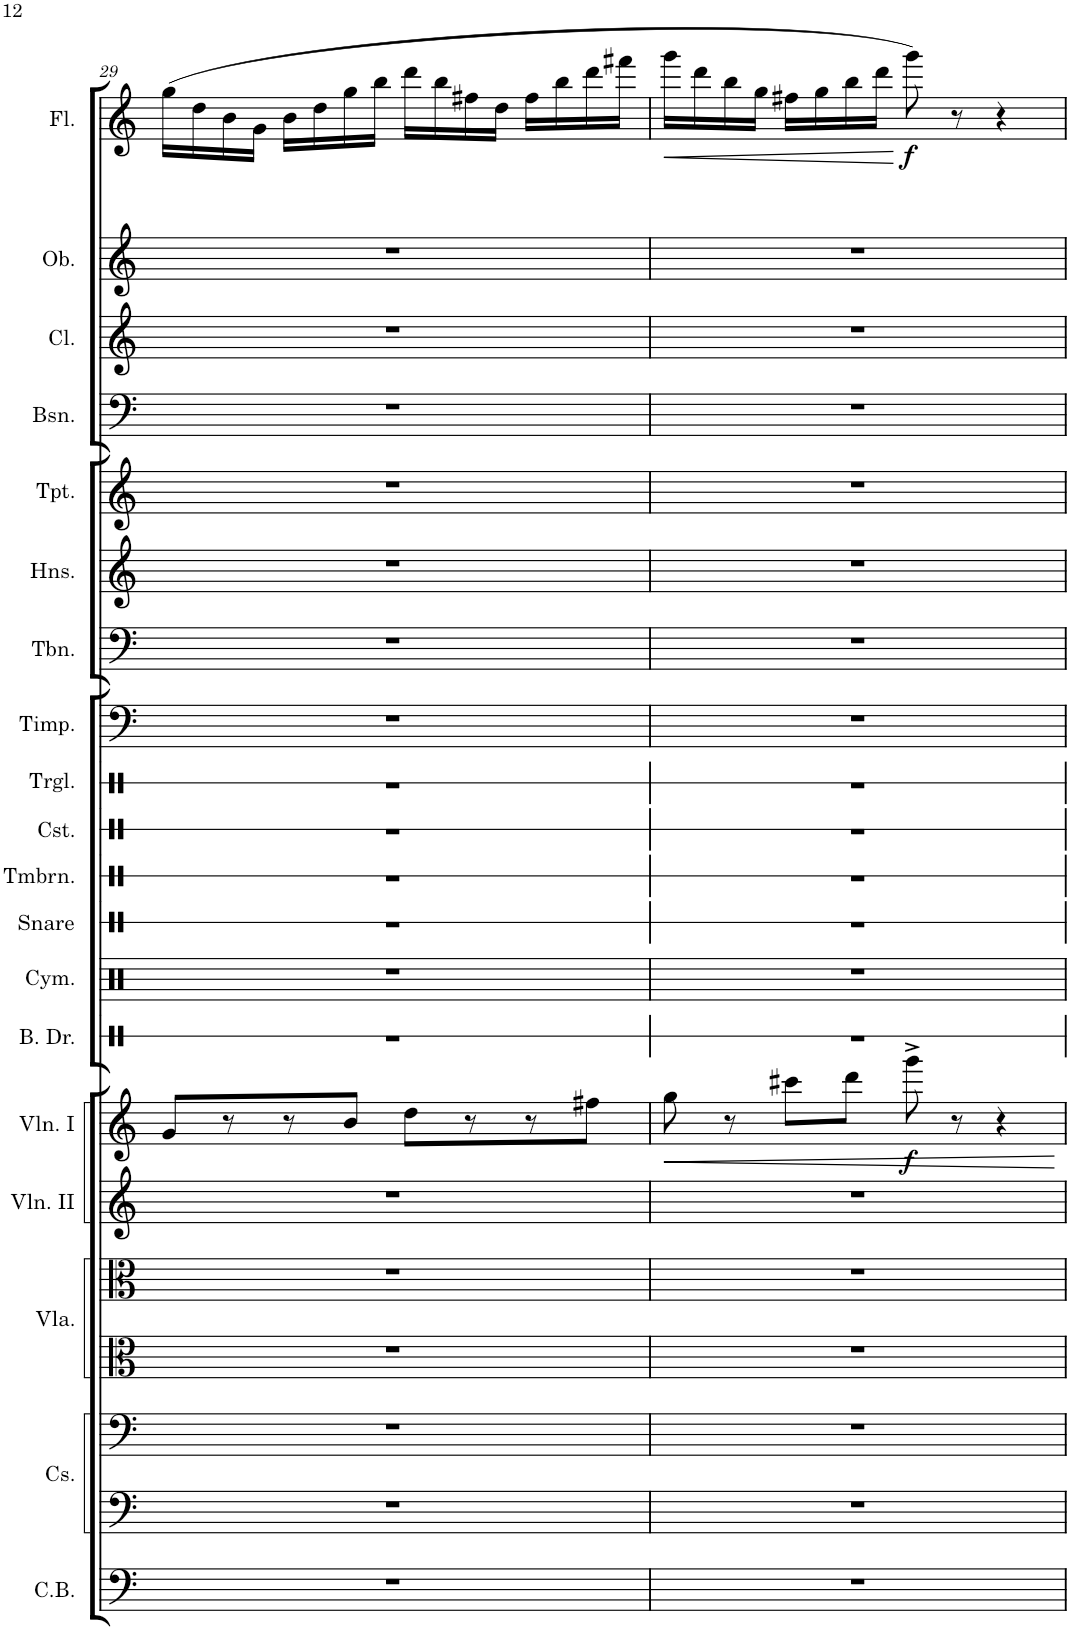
**kern	**kern	**kern	**kern	**kern	**kern	**kern	**dynam	**kern	**kern	**kern	**kern	**kern	**kern	**kern	**kern	**kern	**kern	**kern	**kern	**kern	**kern	**dynam
*part19	*part18	*part18	*part17	*part17	*part16	*part15	*part15	*part14	*part13	*part12	*part11	*part10	*part9	*part8	*part7	*part6	*part5	*part4	*part3	*part2	*part1	*part1
*staff21	*staff20	*staff19	*staff18	*staff17	*staff16	*staff15	*staff15	*staff14	*staff13	*staff12	*staff11	*staff10	*staff9	*staff8	*staff7	*staff6	*staff5	*staff4	*staff3	*staff2	*staff1	*staff1
*I"Contrabass	*I"Violoncellos	*	*I"Viola	*	*I"Violin II	*I"Violin I	*	*I"Bass Drum	*I"Cymbals	*I"Snare Drum	*I"Tambourine	*I"Castanets	*I"Triangle	*I"Timpani	*I"Trombone	*I"3 Horns	*I"Trumpet	*I"Bassoon	*I"Clarinet	*I"Oboe	*I"Flute	*
*I'C.B.	*	*	*I'Vla.	*	*I'Vln. II	*I'Vln. I	*	*I'B. Dr.	*I'Cym.	*I'Snare	*I'Tmbrn.	*I'Cst.	*I'Trgl.	*I'Timp.	*I'Tbn.	*I'Hns.	*I'Tpt.	*I'Bsn.	*I'Cl.	*I'Ob.	*I'Fl.	*
!!LO:PB:g=z
*clefF4	*clefF4	*clefF4	*clefC3	*clefC3	*clefG2	*clefG2	*	*clefX	*clefX	*clefX	*clefX	*clefX	*clefX	*clefF4	*clefF4	*clefG2	*clefG2	*clefF4	*clefG2	*clefG2	*clefG2	*
*Trd7c12	*	*	*	*	*	*	*	*	*	*	*	*	*	*	*	*Trd4c7	*Trd1c2	*	*Trd1c2	*	*	*
*k[]	*k[]	*k[]	*k[]	*k[]	*k[]	*k[]	*	*k[]	*k[]	*k[]	*k[]	*k[]	*k[]	*k[]	*k[]	*k[]	*k[]	*k[]	*k[]	*k[]	*k[]	*
*M4/4	*M4/4	*M4/4	*M4/4	*M4/4	*M4/4	*M4/4	*	*M4/4	*M4/4	*M4/4	*M4/4	*M4/4	*M4/4	*M4/4	*M4/4	*M4/4	*M4/4	*M4/4	*M4/4	*M4/4	*M4/4	*
=29	=29	=29	=29	=29	=29	=29	=29	=29	=29	=29	=29	=29	=29	=29	=29	=29	=29	=29	=29	=29	=29	=29
1r	1r	1r	1r	1r	1r	8g/L	.	1r	1r	1r	1r	1r	1r	1r	1r	1r	1r	1r	1r	1r	(16gg\LL	.
.	.	.	.	.	.	.	.	.	.	.	.	.	.	.	.	.	.	.	.	.	16dd\	.
.	.	.	.	.	.	8r	.	.	.	.	.	.	.	.	.	.	.	.	.	.	16b\	.
.	.	.	.	.	.	.	.	.	.	.	.	.	.	.	.	.	.	.	.	.	16g\JJ	.
.	.	.	.	.	.	8r	.	.	.	.	.	.	.	.	.	.	.	.	.	.	16b\LL	.
.	.	.	.	.	.	.	.	.	.	.	.	.	.	.	.	.	.	.	.	.	16dd\	.
.	.	.	.	.	.	8b/J	.	.	.	.	.	.	.	.	.	.	.	.	.	.	16gg\	.
.	.	.	.	.	.	.	.	.	.	.	.	.	.	.	.	.	.	.	.	.	16bb\JJ	.
.	.	.	.	.	.	8dd\L	.	.	.	.	.	.	.	.	.	.	.	.	.	.	16ddd\LL	.
.	.	.	.	.	.	.	.	.	.	.	.	.	.	.	.	.	.	.	.	.	16bb\	.
.	.	.	.	.	.	8r	.	.	.	.	.	.	.	.	.	.	.	.	.	.	16ff#X\	.
.	.	.	.	.	.	.	.	.	.	.	.	.	.	.	.	.	.	.	.	.	16dd\JJ	.
.	.	.	.	.	.	8r	.	.	.	.	.	.	.	.	.	.	.	.	.	.	16ff#\LL	.
.	.	.	.	.	.	.	.	.	.	.	.	.	.	.	.	.	.	.	.	.	16bb\	.
.	.	.	.	.	.	8ff#X\J	.	.	.	.	.	.	.	.	.	.	.	.	.	.	16ddd\	.
.	.	.	.	.	.	.	.	.	.	.	.	.	.	.	.	.	.	.	.	.	16fff#X\JJ	.
=30	=30	=30	=30	=30	=30	=30	=30	=30	=30	=30	=30	=30	=30	=30	=30	=30	=30	=30	=30	=30	=30	=30
!	!	!	!	!	!	!	!LO:HP:b	!	!	!	!	!	!	!	!	!	!	!	!	!	!	!LO:HP:b
1r	1r	1r	1r	1r	1r	8gg\	<	1r	1r	1r	1r	1r	1r	1r	1r	1r	1r	1r	1r	1r	16ggg\LL	<
.	.	.	.	.	.	.	.	.	.	.	.	.	.	.	.	.	.	.	.	.	16ddd\	.
.	.	.	.	.	.	8r	.	.	.	.	.	.	.	.	.	.	.	.	.	.	16bb\	.
.	.	.	.	.	.	.	.	.	.	.	.	.	.	.	.	.	.	.	.	.	16gg\JJ	.
.	.	.	.	.	.	8ccc#X\L	.	.	.	.	.	.	.	.	.	.	.	.	.	.	16ff#X\LL	.
.	.	.	.	.	.	.	.	.	.	.	.	.	.	.	.	.	.	.	.	.	16gg\	.
.	.	.	.	.	.	8ddd\J	.	.	.	.	.	.	.	.	.	.	.	.	.	.	16bb\	.
.	.	.	.	.	.	.	.	.	.	.	.	.	.	.	.	.	.	.	.	.	16ddd\JJ	.
!	!	!	!	!	!	!	!LO:DY:b	!	!	!	!	!	!	!	!	!	!	!	!	!	!	!LO:DY:n=1:b
.	.	.	.	.	.	8ggg^\	f	.	.	.	.	.	.	.	.	.	.	.	.	.	8ggg\)	[ f
.	.	.	.	.	.	8r	.	.	.	.	.	.	.	.	.	.	.	.	.	.	8r	.
.	.	.	.	.	.	4r	.	.	.	.	.	.	.	.	.	.	.	.	.	.	4r	.
.	.	.	.	.	.	.	[	.	.	.	.	.	.	.	.	.	.	.	.	.	.	.
=	=	=	=	=	=	=	=	=	=	=	=	=	=	=	=	=	=	=	=	=	=	=
*-	*-	*-	*-	*-	*-	*-	*-	*-	*-	*-	*-	*-	*-	*-	*-	*-	*-	*-	*-	*-	*-	*-
